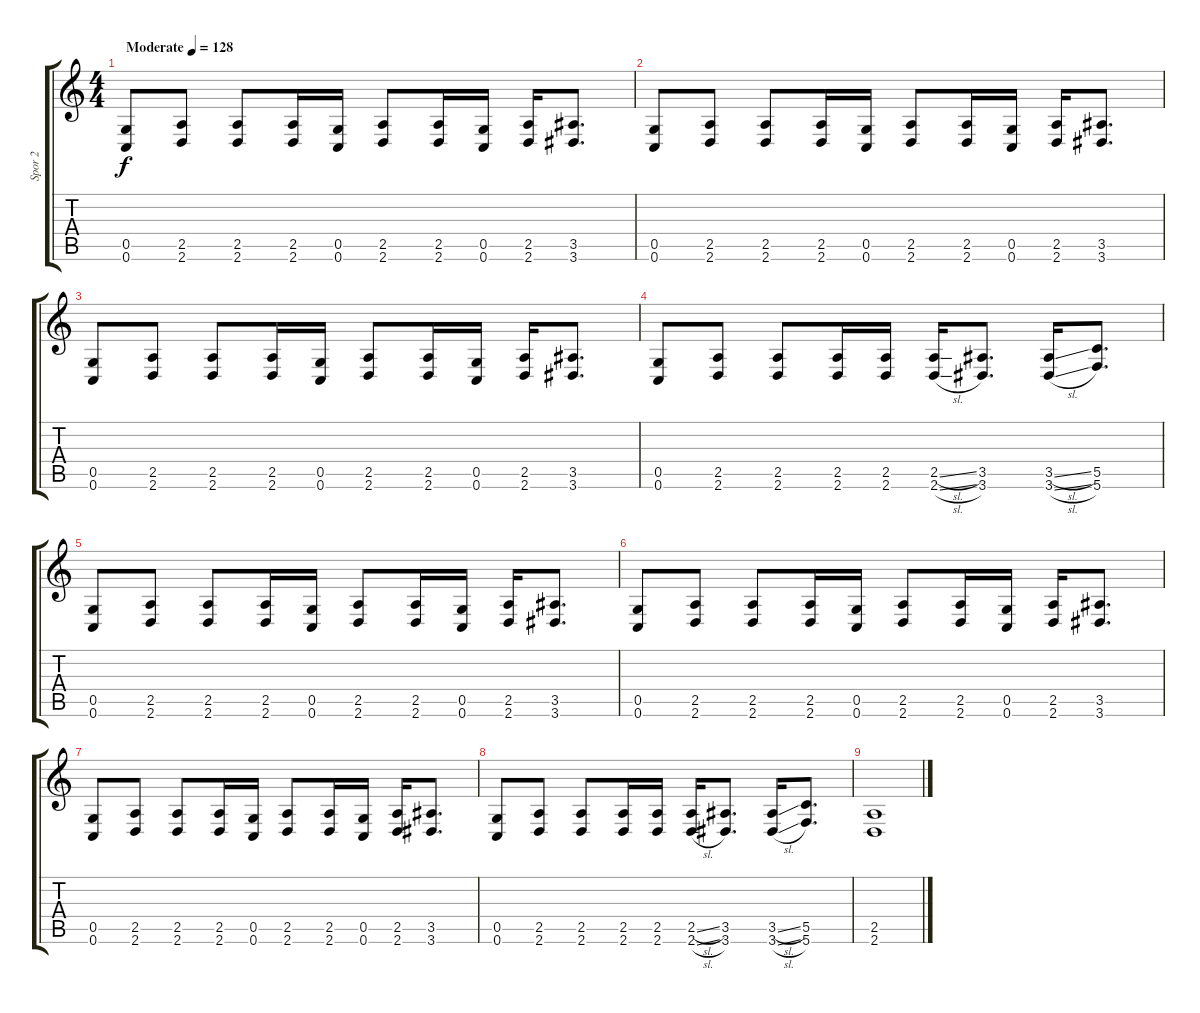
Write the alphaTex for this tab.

\track ("Spor 2" "Spor 2") {instrument distortionguitar}
\staff {score tabs}
\tuning (D4 A3 F3 C3 G2 C2) {hide}
\ts (4 4)
\tempo (128 "Moderate")
\clef g2
\ks c
(0.5 0.6).8{dy f instrument distortionguitar} (2.5 2.6).8 (2.5 2.6).8 (2.5 2.6).16 (0.5 0.6).16 (2.5 2.6).8 (2.5 2.6).16 (0.5 0.6).16 (2.5 2.6).16 (3.5 3.6).8{d} |
(0.5 0.6).8 (2.5 2.6).8 (2.5 2.6).8 (2.5 2.6).16 (0.5 0.6).16 (2.5 2.6).8 (2.5 2.6).16 (0.5 0.6).16 (2.5 2.6).16 (3.5 3.6).8{d} |
(0.5 0.6).8 (2.5 2.6).8 (2.5 2.6).8 (2.5 2.6).16 (0.5 0.6).16 (2.5 2.6).8 (2.5 2.6).16 (0.5 0.6).16 (2.5 2.6).16 (3.5 3.6).8{d} |
(0.5 0.6).8 (2.5 2.6).8 (2.5 2.6).8 (2.5 2.6).16 (2.5 2.6).16 (2.5{sl} 2.6{sl}).16 (3.5 3.6).8{d} (3.5{sl} 3.6{sl}).16 (5.5 5.6).8{d} |
(0.5 0.6).8 (2.5 2.6).8 (2.5 2.6).8 (2.5 2.6).16 (0.5 0.6).16 (2.5 2.6).8 (2.5 2.6).16 (0.5 0.6).16 (2.5 2.6).16 (3.5 3.6).8{d} |
(0.5 0.6).8 (2.5 2.6).8 (2.5 2.6).8 (2.5 2.6).16 (0.5 0.6).16 (2.5 2.6).8 (2.5 2.6).16 (0.5 0.6).16 (2.5 2.6).16 (3.5 3.6).8{d} |
(0.5 0.6).8 (2.5 2.6).8 (2.5 2.6).8 (2.5 2.6).16 (0.5 0.6).16 (2.5 2.6).8 (2.5 2.6).16 (0.5 0.6).16 (2.5 2.6).16 (3.5 3.6).8{d} |
(0.5 0.6).8 (2.5 2.6).8 (2.5 2.6).8 (2.5 2.6).16 (2.5 2.6).16 (2.5{sl} 2.6{sl}).16 (3.5 3.6).8{d} (3.5{sl} 3.6{sl}).16 (5.5 5.6).8{d} |
(2.5 2.6).1
